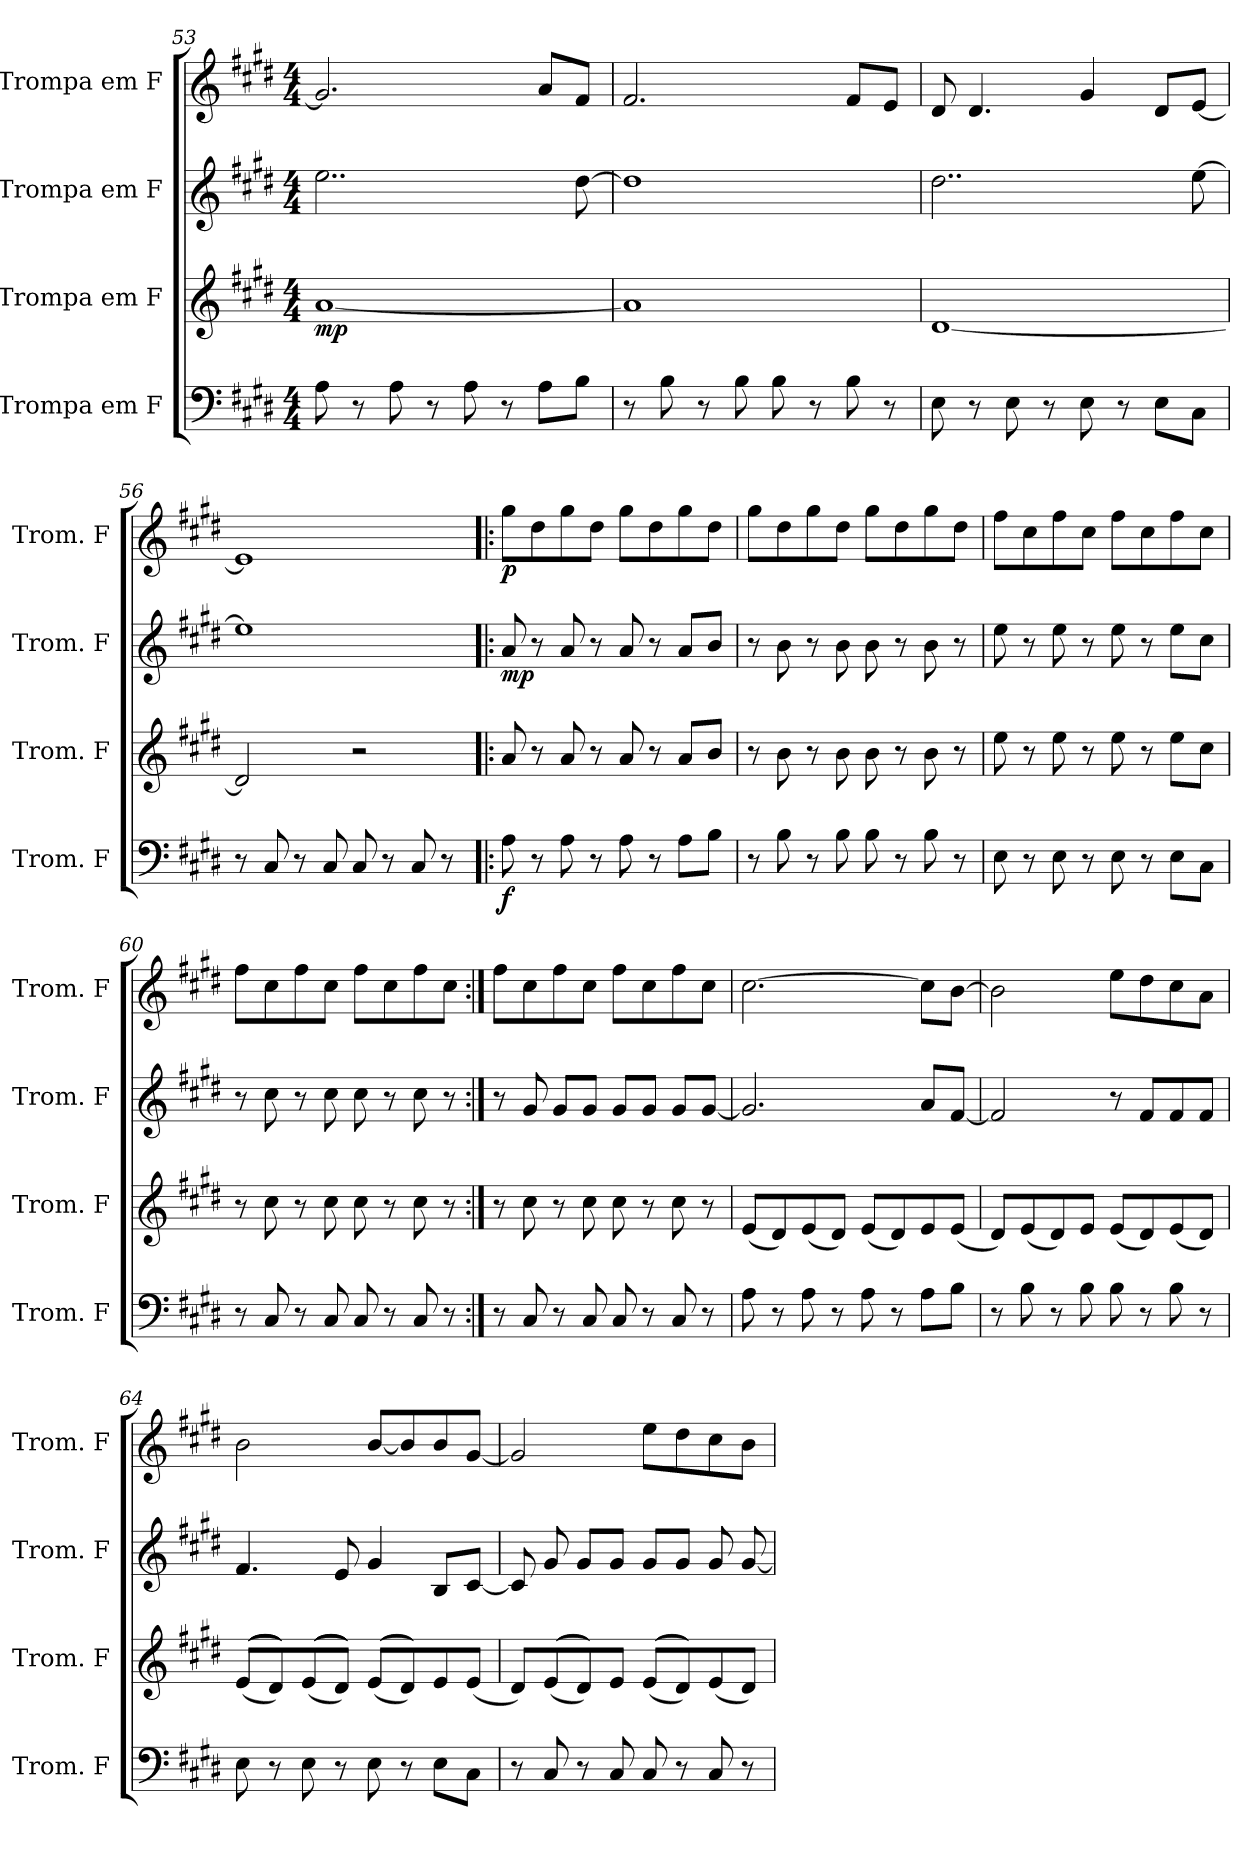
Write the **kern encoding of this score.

**kern	**dynam	**kern	**dynam	**kern	**dynam	**kern	**dynam
*part4	*part4	*part3	*part3	*part2	*part2	*part1	*part1
*staff4	*staff4	*staff3	*staff3	*staff2	*staff2	*staff1	*staff1
*I"Trompa em F	*	*I"Trompa em F	*	*I"Trompa em F	*	*I"Trompa em F	*
*I'Trom. F	*	*I'Trom. F	*	*I'Trom. F	*	*I'Trom. F	*
!!LO:LB:g=z
*clefF4	*	*clefG2	*	*clefG2	*	*clefG2	*
*ITrd4c7	*	*ITrd4c7	*	*ITrd4c7	*	*ITrd4c7	*
*k[f#c#g#]	*	*k[f#c#g#]	*	*k[f#c#g#]	*	*k[f#c#g#]	*
*M4/4	*	*M4/4	*	*M4/4	*	*M4/4	*
=53	=53	=53	=53	=53	=53	=53	=53
!	!	!	!LO:DY:b	!	!	!	!
8D\	.	[1d	mp	2..a\	.	2.c#/]	.
8r	.	.	.	.	.	.	.
8D\	.	.	.	.	.	.	.
8r	.	.	.	.	.	.	.
8D\	.	.	.	.	.	.	.
8r	.	.	.	.	.	.	.
8D\L	.	.	.	.	.	8d/L	.
8E\J	.	.	.	[8g#\	.	8B/J	.
=54	=54	=54	=54	=54	=54	=54	=54
8r	.	1d]	.	1g#]	.	2.B/	.
8E\	.	.	.	.	.	.	.
8r	.	.	.	.	.	.	.
8E\	.	.	.	.	.	.	.
8E\	.	.	.	.	.	.	.
8r	.	.	.	.	.	.	.
8E\	.	.	.	.	.	8B/L	.
8r	.	.	.	.	.	8A/J	.
=55	=55	=55	=55	=55	=55	=55	=55
8AA\	.	[1G#	.	2..g#\	.	8G#/	.
8r	.	.	.	.	.	4.G#/	.
8AA\	.	.	.	.	.	.	.
8r	.	.	.	.	.	.	.
8AA\	.	.	.	.	.	4c#/	.
8r	.	.	.	.	.	.	.
8AA\L	.	.	.	.	.	8G#/L	.
8FF#\J	.	.	.	[8a\	.	[8A/J	.
=56	=56	=56	=56	=56	=56	=56	=56
8r	.	2G#/]	.	1a]	.	1A]	.
8FF#/	.	.	.	.	.	.	.
8r	.	.	.	.	.	.	.
8FF#/	.	.	.	.	.	.	.
8FF#/	.	2r	.	.	.	.	.
8r	.	.	.	.	.	.	.
8FF#/	.	.	.	.	.	.	.
8r	.	.	.	.	.	.	.
!!LO:PB:g=z
=57!|:	=57!|:	=57!|:	=57!|:	=57!|:	=57!|:	=57!|:	=57!|:
!	!LO:DY:b	!	!	!	!LO:DY:b	!	!LO:DY:b
8D\	f	8d/	.	8d/	mp	8cc#\L	p
8r	.	8r	.	8r	.	8g#\	.
8D\	.	8d/	.	8d/	.	8cc#\	.
8r	.	8r	.	8r	.	8g#\J	.
8D\	.	8d/	.	8d/	.	8cc#\L	.
8r	.	8r	.	8r	.	8g#\	.
8D\L	.	8d/L	.	8d/L	.	8cc#\	.
8E\J	.	8e/J	.	8e/J	.	8g#\J	.
=58	=58	=58	=58	=58	=58	=58	=58
8r	.	8r	.	8r	.	8cc#\L	.
8E\	.	8e\	.	8e\	.	8g#\	.
8r	.	8r	.	8r	.	8cc#\	.
8E\	.	8e\	.	8e\	.	8g#\J	.
8E\	.	8e\	.	8e\	.	8cc#\L	.
8r	.	8r	.	8r	.	8g#\	.
8E\	.	8e\	.	8e\	.	8cc#\	.
8r	.	8r	.	8r	.	8g#\J	.
=59	=59	=59	=59	=59	=59	=59	=59
8AA\	.	8a\	.	8a\	.	8b\L	.
8r	.	8r	.	8r	.	8f#\	.
8AA\	.	8a\	.	8a\	.	8b\	.
8r	.	8r	.	8r	.	8f#\J	.
8AA\	.	8a\	.	8a\	.	8b\L	.
8r	.	8r	.	8r	.	8f#\	.
8AA\L	.	8a\L	.	8a\L	.	8b\	.
8FF#\J	.	8f#\J	.	8f#\J	.	8f#\J	.
=60	=60	=60	=60	=60	=60	=60	=60
8r	.	8r	.	8r	.	8b\L	.
8FF#/	.	8f#\	.	8f#\	.	8f#\	.
8r	.	8r	.	8r	.	8b\	.
8FF#/	.	8f#\	.	8f#\	.	8f#\J	.
8FF#/	.	8f#\	.	8f#\	.	8b\L	.
8r	.	8r	.	8r	.	8f#\	.
8FF#/	.	8f#\	.	8f#\	.	8b\	.
8r	.	8r	.	8r	.	8f#\J	.
!!LO:LB:g=z
=61:|!	=61:|!	=61:|!	=61:|!	=61:|!	=61:|!	=61:|!	=61:|!
8r	.	8r	.	8r	.	8b\L	.
8FF#/	.	8f#\	.	8c#/	.	8f#\	.
8r	.	8r	.	8c#/L	.	8b\	.
8FF#/	.	8f#\	.	8c#/J	.	8f#\J	.
8FF#/	.	8f#\	.	8c#/L	.	8b\L	.
8r	.	8r	.	8c#/J	.	8f#\	.
8FF#/	.	8f#\	.	8c#/L	.	8b\	.
8r	.	8r	.	[8c#/J	.	8f#\J	.
=62	=62	=62	=62	=62	=62	=62	=62
8D\	.	(8A/L	.	2.c#/]	.	[2.f#\	.
8r	.	8G#/)	.	.	.	.	.
8D\	.	(8A/	.	.	.	.	.
8r	.	8G#/J)	.	.	.	.	.
8D\	.	(8A/L	.	.	.	.	.
8r	.	8G#/)	.	.	.	.	.
8D\L	.	8A/	.	8d/L	.	8f#\L]	.
8E\J	.	(8A/J	.	[8B/J	.	[8e\J	.
=63	=63	=63	=63	=63	=63	=63	=63
8r	.	8G#/L)	.	2B/]	.	2e\]	.
8E\	.	(8A/	.	.	.	.	.
8r	.	8G#/)	.	.	.	.	.
8E\	.	8A/J	.	.	.	.	.
8E\	.	(8A/L	.	8r	.	8a\L	.
8r	.	8G#/)	.	8B/L	.	8g#\	.
8E\	.	(8A/	.	8B/	.	8f#\	.
8r	.	8G#/J)	.	8B/J	.	8d\J	.
=64	=64	=64	=64	=64	=64	=64	=64
8AA\	.	((((8A/L	.	4.B/	.	2e\	.
8r	.	8G#/))))	.	.	.	.	.
8AA\	.	((((8A/	.	.	.	.	.
8r	.	8G#/J))))	.	8A/	.	.	.
8AA\	.	(((8A/L	.	4c#/	.	[8e/L	.
8r	.	8G#/)))	.	.	.	8e/]	.
8AA\L	.	8A/	.	8E/L	.	8e/	.
8FF#\J	.	(8A/J	.	[8F#/J	.	[8c#/J	.
!!LO:LB:g=z
=65	=65	=65	=65	=65	=65	=65	=65
8r	.	8G#/L)	.	8F#/]	.	2c#/]	.
8FF#/	.	(((8A/	.	8c#/	.	.	.
8r	.	8G#/)))	.	8c#/L	.	.	.
8FF#/	.	8A/J	.	8c#/J	.	.	.
8FF#/	.	(((8A/L	.	8c#/L	.	8a\L	.
8r	.	8G#/)))	.	8c#/J	.	8g#\	.
8FF#/	.	(8A/	.	8c#/	.	8f#\	.
8r	.	8G#/J)	.	[8c#/	.	8e\J	.
=	=	=	=	=	=	=	=
*-	*-	*-	*-	*-	*-	*-	*-
